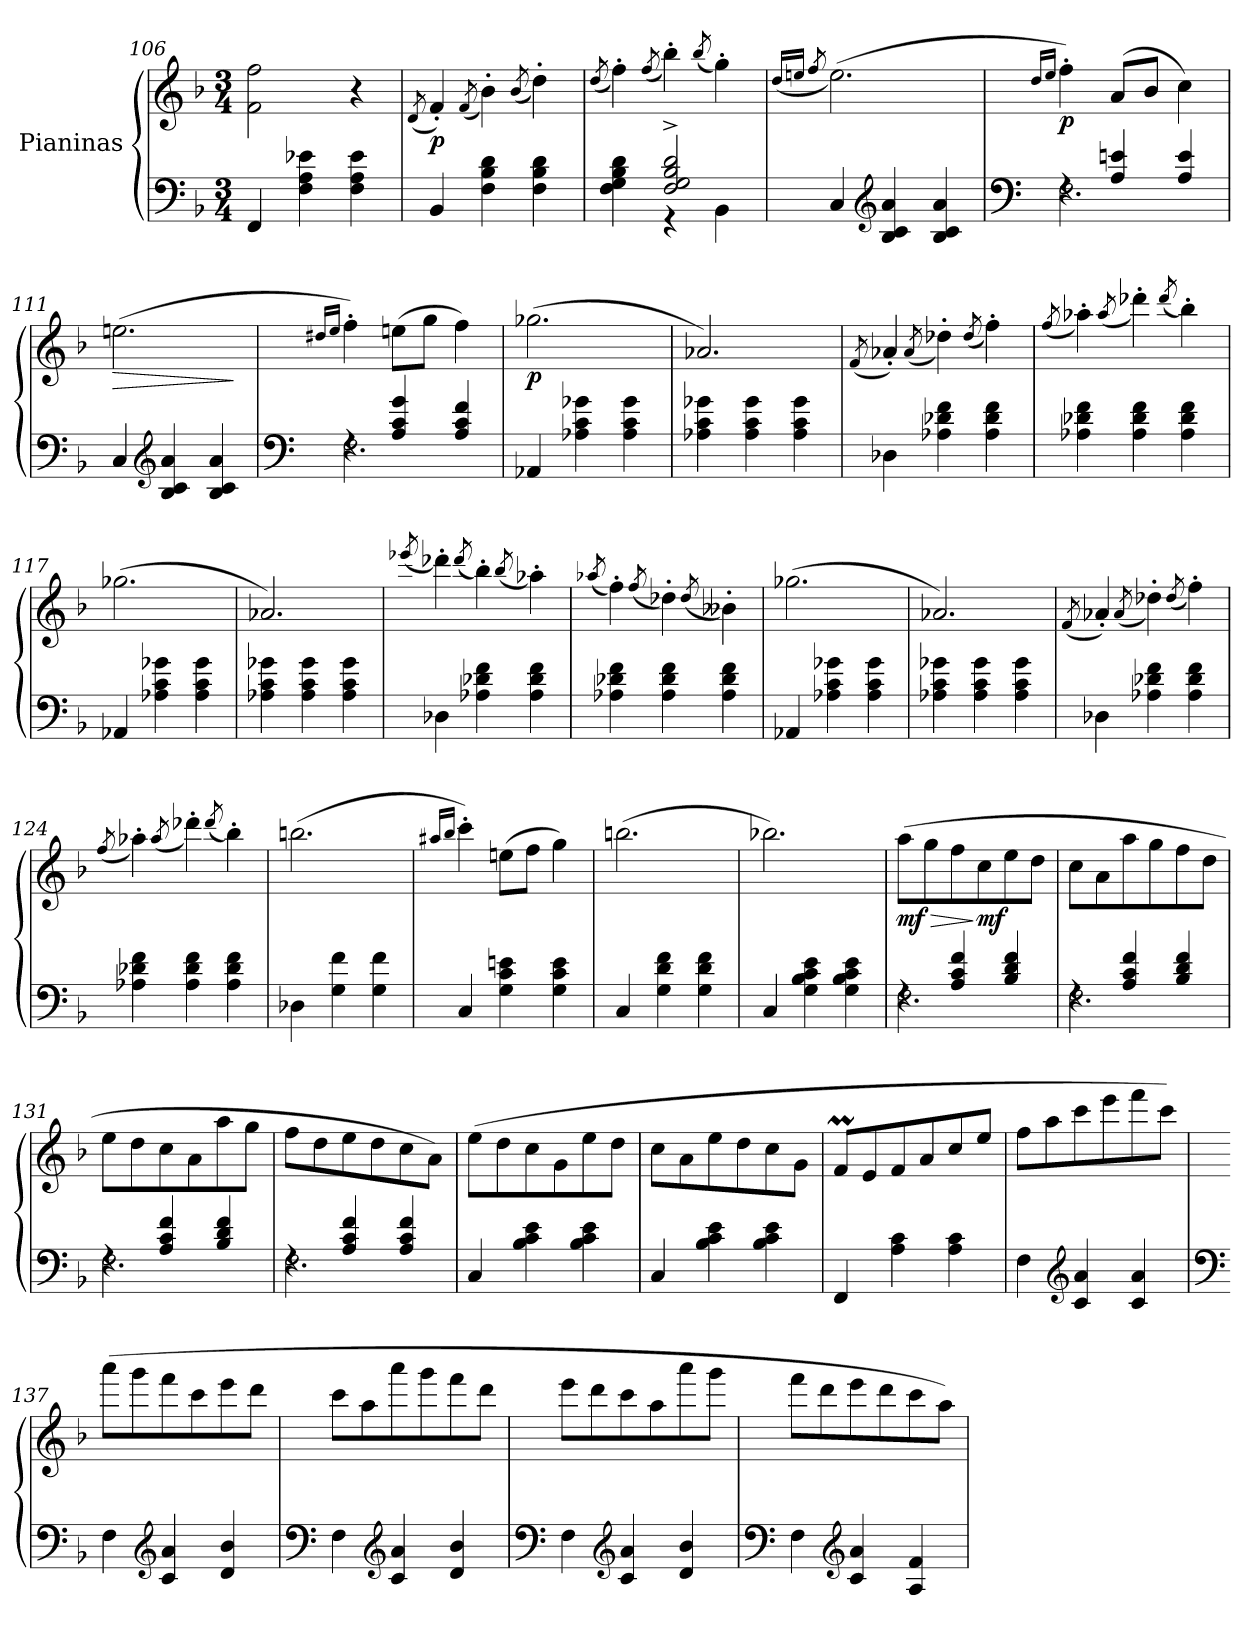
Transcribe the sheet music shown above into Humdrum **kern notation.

**kern	**kern	**dynam
*part1	*part1	*part1
*staff2	*staff1	*staff1/2
*I"Pianinas	*	*
*clefF4	*clefG2	*
*k[b-]	*k[b-]	*
*M3/4	*M3/4	*
=106	=106	=106
4FF/	2f\ 2ff\	.
4F\ 4A\ 4e-X\	.	.
4F\ 4A\ 4e-\	4r	.
=107	=107	=107
.	(8qd/	.
!	!	!LO:DY:b
4BB-/	4f'/)	p
.	(8qf/	.
4F\ 4B-\ 4d\	4b-'\)	.
.	(8qb-/	.
4F\ 4B-\ 4d\	4dd'\)	.
=108	=108	=108
.	(8qdd/	.
*^	*	*
4F\ 4G\ 4B-\ 4d\	4ryy	4ff'\)	.
.	.	(8qff/	.
2F/^ 2G/^ 2B-/^ 2d/^	4r	4bb-'\)	.
.	.	(8qbb-/	.
.	4BB-\	4gg'\)	.
*v	*v	*	*
!!LO:LB:g=z
=109	=109	=109
.	(16qdd/LL	.
.	16qeen/JJ	.
.	8qff/	.
4C/	(2.ee\)	.
*clefG2	*	*
4B-/ 4c/ 4a/	.	.
4B-/ 4c/ 4a/	.	.
=110	=110	=110
*clefF4	*	*
.	16qdd/LL	.
.	16qee/JJ	.
*^	*	*
!	!	!	!LO:DY:b
4rF	2.F\	4ff'\)	p
4A/ 4en/	.	(8a/L	.
.	.	8b-/J	.
4A/ 4e/	.	4cc\)	.
*v	*v	*	*
=111	=111	=111
!	!	!LO:HP:b
4C/	(2.een\	>
*clefG2	*	*
4B-/ 4c/ 4a/	.	.
4B-/ 4c/ 4a/	.	.
.	.	]
=112	=112	=112
*clefF4	*	*
.	16qdd#X/LL	.
.	16qee/JJ	.
*^	*	*
4rF	2.F\	4ff'\)	.
4A/ 4c/ 4g/	.	(8een\L	.
.	.	8gg\J	.
4A/ 4c/ 4f/	.	4ff\)	.
*v	*v	*	*
=113	=113	=113
!	!	!LO:DY:b
4AA-X/	(2.gg-X\	p
4A-X\ 4c\ 4g-X\	.	.
4A-\ 4c\ 4g-\	.	.
=114	=114	=114
4A-X\ 4c\ 4g-X\	2.a-X/)	.
4A-\ 4c\ 4g-\	.	.
4A-\ 4c\ 4g-\	.	.
!!LO:LB:g=z
=115	=115	=115
.	(8qf/	.
4D-X\	4a-X'/)	.
.	(8qa-/	.
4A-X\ 4d-X\ 4f\	4dd-X'\)	.
.	(8qdd-/	.
4A-\ 4d-\ 4f\	4ff'\)	.
=116	=116	=116
.	(8qff/	.
4A-X\ 4d-X\ 4f\	4aa-X'\)	.
.	(8qaa-/	.
4A-\ 4d-\ 4f\	4ddd-X'\)	.
.	(8qddd-/	.
4A-\ 4d-\ 4f\	4bb-'\)	.
=117	=117	=117
4AA-X/	(2.gg-X\	.
4A-X\ 4c\ 4g-X\	.	.
4A-\ 4c\ 4g-\	.	.
=118	=118	=118
4A-X\ 4c\ 4g-X\	2.a-X/)	.
4A-\ 4c\ 4g-\	.	.
4A-\ 4c\ 4g-\	.	.
=119	=119	=119
.	(8qeee-X/	.
4D-X\	4ddd-X'\)	.
.	(8qddd-/	.
4A-X\ 4d-X\ 4f\	4bb-'\)	.
.	(8qbb-/	.
4A-\ 4d-\ 4f\	4aa-X'\)	.
!!LO:LB:g=z
=120	=120	=120
.	(8qaa-X/	.
4A-X\ 4d-X\ 4f\	4ff'\)	.
.	(8qff/	.
4A-\ 4d-\ 4f\	4dd-X'\)	.
.	(8qdd-/	.
4A-\ 4d-\ 4f\	4b--X'\)	.
=121	=121	=121
4AA-X/	(2.gg-X\	.
4A-X\ 4c\ 4g-X\	.	.
4A-\ 4c\ 4g-\	.	.
=122	=122	=122
4A-X\ 4c\ 4g-X\	2.a-X/)	.
4A-\ 4c\ 4g-\	.	.
4A-\ 4c\ 4g-\	.	.
=123	=123	=123
.	(8qf/	.
4D-X\	4a-X'/)	.
.	(8qa-/	.
4A-X\ 4d-X\ 4f\	4dd-X'\)	.
.	(8qdd-/	.
4A-\ 4d-\ 4f\	4ff'\)	.
=124	=124	=124
.	(8qff/	.
4A-X\ 4d-X\ 4f\	4aa-X'\)	.
.	(8qaa-/	.
4A-\ 4d-\ 4f\	4ddd-X'\)	.
.	(8qddd-/	.
4A-\ 4d-\ 4f\	4bb-'\)	.
=125	=125	=125
4D-X\	(2.bbn\	.
4G\ 4f\	.	.
4G\ 4f\	.	.
!!LO:LB:g=z
=126	=126	=126
.	16qaa#X/LL	.
.	16qbb-/JJ	.
4C/	4ccc'\)	.
4G\ 4c\ 4en\	(8een\L	.
.	8ff\J	.
4G\ 4c\ 4e\	4gg\)	.
=127	=127	=127
4C/	(2.bbn\	.
4G\ 4d\ 4f\	.	.
4G\ 4d\ 4f\	.	.
=128	=128	=128
4C/	2.bb-X\)	.
4G\ 4B-\ 4c\ 4e\	.	.
4G\ 4B-\ 4c\ 4e\	.	.
=129	=129	=129
*	*MM246	*
*^	*	*
!	!	!	!LO:HP:b
!	!	!	!LO:DY:n=1:b
4rF	2.F\	(8aa\L	> mf
.	.	8gg\	.
*	*	*MM276	*
4A/ 4c/ 4f/	.	8ff\	.
!	!	!	!LO:DY:n=2:b
.	.	8cc\	] mf
4B-/ 4d/ 4f/	.	8ee\	.
*	*	*MM306	*
.	.	8dd\J	.
=130	=130	=130	=130
4rF	2.F\	8cc\L	.
.	.	8a\	.
4A/ 4c/ 4f/	.	8aa\	.
*	*	*MM324	*
.	.	8gg\	.
4B-/ 4d/ 4f/	.	8ff\	.
.	.	8dd\J	.
=131	=131	=131	=131
4rF	2.F\	8ee\L	.
.	.	8dd\	.
4A/ 4c/ 4f/	.	8cc\	.
.	.	8a\	.
4B-/ 4d/ 4f/	.	8aa\	.
.	.	8gg\J	.
!!LO:PB:g=z
=132	=132	=132	=132
4rF	2.F\	8ff\L	.
.	.	8dd\	.
4A/ 4c/ 4f/	.	8ee\	.
.	.	8dd\	.
4A/ 4c/ 4f/	.	8cc\	.
.	.	8a\J)	.
*v	*v	*	*
=133	=133	=133
4C/	(8ee\L	.
.	8dd\	.
4B-\ 4c\ 4e\	8cc\	.
.	8g\	.
4B-\ 4c\ 4e\	8ee\	.
.	8dd\J	.
=134	=134	=134
4C/	8cc\L	.
.	8a\	.
4B-\ 4c\ 4e\	8ee\	.
.	8dd\	.
4B-\ 4c\ 4e\	8cc\	.
.	8g\J	.
=135	=135	=135
4FF/	8fM/L	.
.	8e/	.
4A\ 4c\	8f/	.
.	8a/	.
4A\ 4c\	8cc/	.
.	8ee/J	.
=136	=136	=136
4F\	8ff\L	.
.	8aa\	.
*clefG2	*	*
4c/ 4a/	8ccc\	.
.	8eee\	.
4c/ 4a/	8fff\	.
.	8ccc\J)	.
!!LO:LB:g=z
=137	=137	=137
*clefF4	*	*
4F\	(8aaa\L	.
.	8ggg\	.
*clefG2	*	*
4c/ 4a/	8fff\	.
.	8ccc\	.
4d/ 4b-/	8eee\	.
.	8ddd\J	.
=138	=138	=138
*clefF4	*	*
4F\	8ccc\L	.
.	8aa\	.
*clefG2	*	*
4c/ 4a/	8aaa\	.
.	8ggg\	.
4d/ 4b-/	8fff\	.
.	8ddd\J	.
=139	=139	=139
*clefF4	*	*
4F\	8eee\L	.
.	8ddd\	.
*clefG2	*	*
4c/ 4a/	8ccc\	.
.	8aa\	.
4d/ 4b-/	8aaa\	.
.	8ggg\J	.
=140	=140	=140
*clefF4	*	*
4F\	8fff\L	.
.	8ddd\	.
*clefG2	*	*
4c/ 4a/	8eee\	.
.	8ddd\	.
4A/ 4f/	8ccc\	.
.	8aa\J)	.
=	=	=
*-	*-	*-
